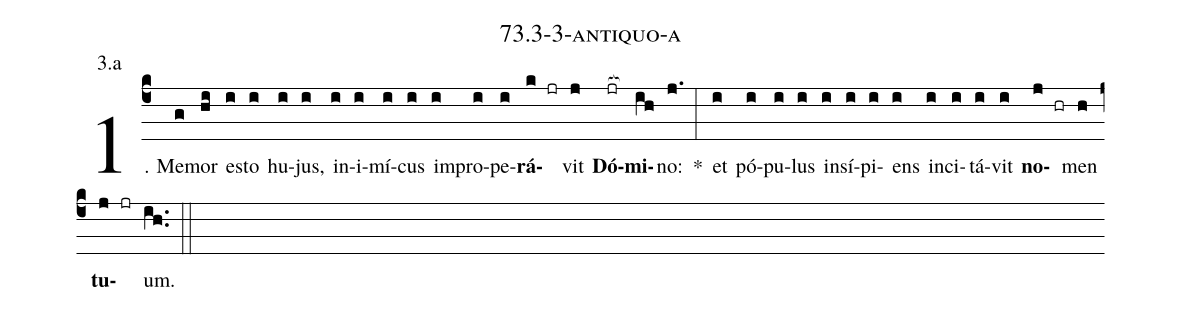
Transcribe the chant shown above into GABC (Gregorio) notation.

name: 73.3-3-antiquo-a;
annotation: 3.a;
%%
(c4)1. Me(g)mor(hi) es(i)to(i) hu(i)jus,(i) in(i)i(i)mí(i)cus(i) im(i)pro(i)pe(i)<b>rá</b>(k jr)vit(j) <b>Dó</b>(jr[ocb:1{])<b>mi</b>(ih[ocb:0}])no:(j.) *(:) et(i) pó(i)pu(i)lus(i) in(i)sí(i)pi(i)ens(i) in(i)ci(i)tá(i)vit(i) <b>no</b>(j hr)men(h) <b>tu</b>(j jr)um.(ih..) (::)


%E(i) u(i) o(j) u(h) a(j) e.(ih..) (::)
